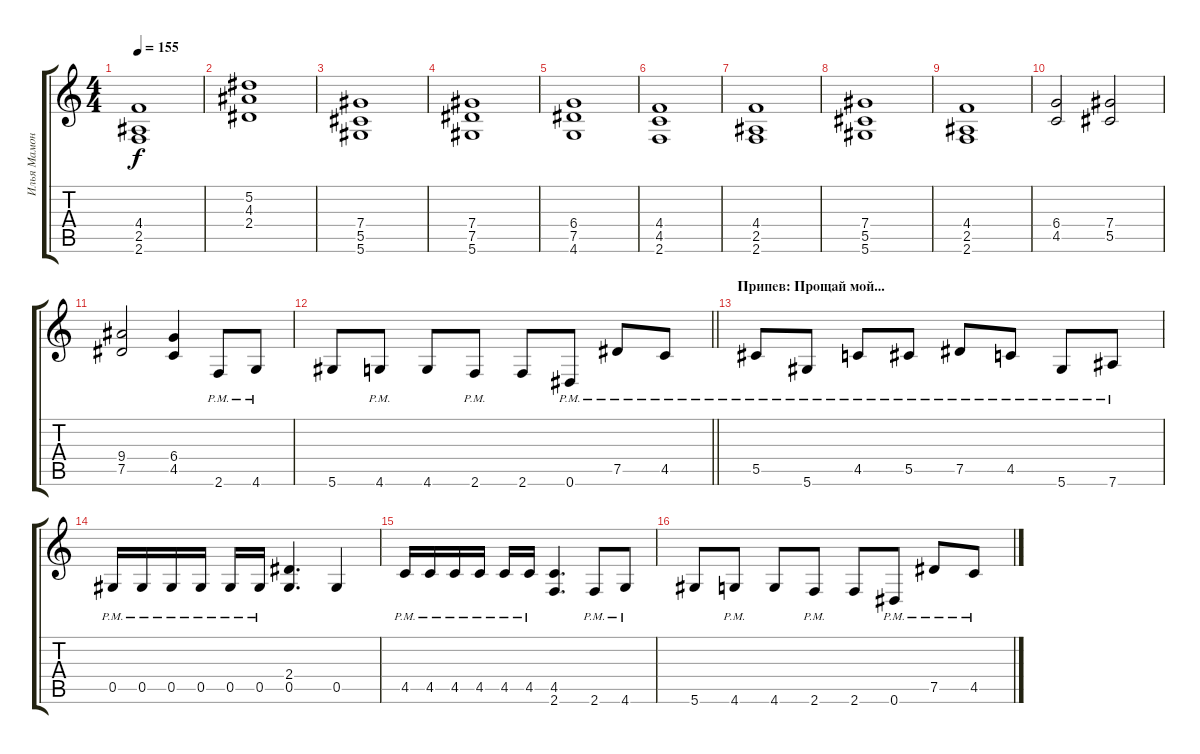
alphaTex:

\track ("Илья Мамонтов" "Илья Мамон") {instrument distortionguitar}
\staff {score tabs}
\tuning (Eb4 Bb3 Gb3 Db3 Ab2 Eb2) {hide}
\ts (4 4)
\tempo 155
\clef g2
\ks c
(4.4 2.5 2.6).1{dy f} |
(5.2 4.3 2.4).1 |
(7.4 5.5 5.6).1 |
(7.4 7.5 5.6).1 |
(6.4 7.5 4.6).1 |
(4.4 4.5 2.6).1 |
(4.4 2.5 2.6).1 |
(7.4 5.5 5.6).1 |
(4.4 2.5 2.6).1 |
(6.4 4.5).2 (7.4 5.5).2 |
(9.4 7.5).2 (6.4 4.5).4 2.6{pm}.8 4.6{pm}.8 |
\barLineRight lightlight
5.6.8 4.6{pm}.8 4.6.8 2.6{pm}.8 2.6.8 0.6{pm}.8 7.5{pm}.8 4.5{pm}.8 |
\section ("" "Припев: Прощай мой...")
5.5{pm}.8 5.6{pm}.8 4.5{pm}.8 5.5{pm}.8 7.5{pm}.8 4.5{pm}.8 5.6{pm}.8 7.6{pm}.8 |
0.5{pm}.16 0.5{pm}.16 0.5{pm}.16 0.5{pm}.16 0.5{pm}.16 0.5{pm}.16 (2.4 0.5).4{d} 0.5.4 |
4.5{pm}.16 4.5{pm}.16 4.5{pm}.16 4.5{pm}.16 4.5{pm}.16 4.5{pm}.16 (4.5 2.6).4{d} 2.6{pm}.8 4.6{pm}.8 |
5.6.8 4.6{pm}.8 4.6.8 2.6{pm}.8 2.6.8 0.6{pm}.8 7.5{pm}.8 4.5{pm}.8
